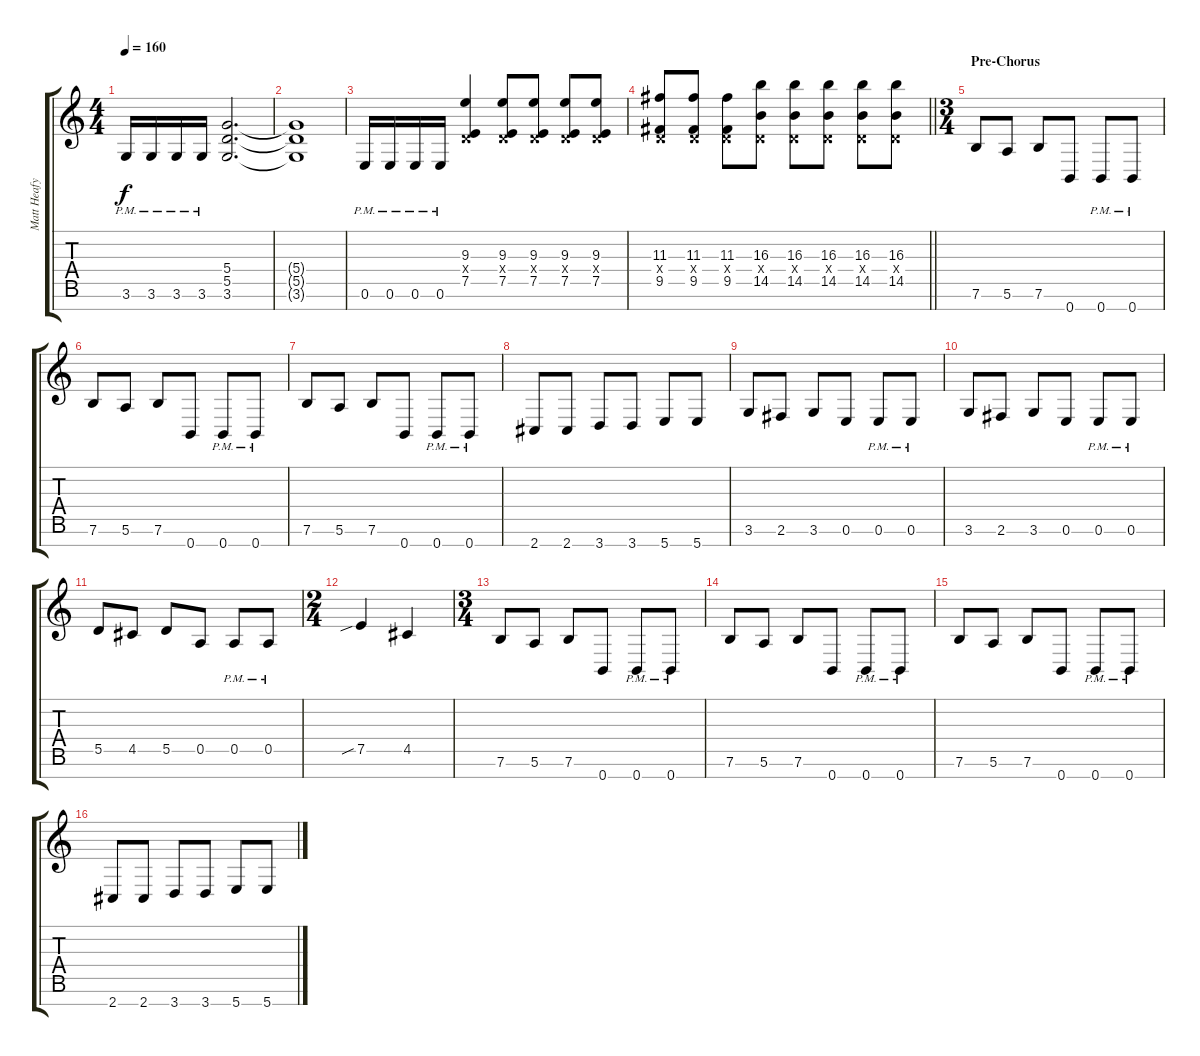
\track ("Matt Heafy" "Matt Heafy") {instrument distortionguitar}
\staff {score tabs}
\tuning (E4 B3 G3 D3 A2 E2 B1) {hide}
\ts (4 4)
\tempo 160
\clef g2
\ks c
3.6{pm}.16{dy f} 3.6{pm}.16 3.6{pm}.16 3.6{pm}.16 (5.4 5.5 3.6).2{d} |
(5.4{t} 5.5{t} 3.6{t}).1 |
0.6{pm}.16 0.6{pm}.16 0.6{pm}.16 0.6{pm}.16 (9.3 0.4{x} 7.5).4 (9.3 0.4{x} 7.5).8 (9.3 0.4{x} 7.5).8 (9.3 0.4{x} 7.5).8 (9.3 0.4{x} 7.5).8 |
\barLineRight lightlight
(11.3 0.4{x} 9.5).8 (11.3 0.4{x} 9.5).8 (11.3 0.4{x} 9.5).8 (16.3 0.4{x} 14.5).8 (16.3 0.4{x} 14.5).8 (16.3 0.4{x} 14.5).8 (16.3 0.4{x} 14.5).8 (16.3 0.4{x} 14.5).8 |
\ts (3 4)
\section ("" "Pre-Chorus")
7.6.8 5.6.8 7.6.8 0.7.8 0.7{pm}.8 0.7{pm}.8 |
7.6.8 5.6.8 7.6.8 0.7.8 0.7{pm}.8 0.7{pm}.8 |
7.6.8 5.6.8 7.6.8 0.7.8 0.7{pm}.8 0.7{pm}.8 |
2.7.8 2.7.8 3.7.8 3.7.8 5.7.8 5.7.8 |
3.6.8 2.6.8 3.6.8 0.6.8 0.6{pm}.8 0.6{pm}.8 |
3.6.8 2.6.8 3.6.8 0.6.8 0.6{pm}.8 0.6{pm}.8 |
5.5.8 4.5.8 5.5.8 0.5.8 0.5{pm}.8 0.5{pm}.8 |
\ts (2 4)
7.5{sib}.4 4.5.4 |
\ts (3 4)
7.6.8 5.6.8 7.6.8 0.7.8 0.7{pm}.8 0.7{pm}.8 |
7.6.8 5.6.8 7.6.8 0.7.8 0.7{pm}.8 0.7{pm}.8 |
7.6.8 5.6.8 7.6.8 0.7.8 0.7{pm}.8 0.7{pm}.8 |
2.7.8 2.7.8 3.7.8 3.7.8 5.7.8 5.7.8
